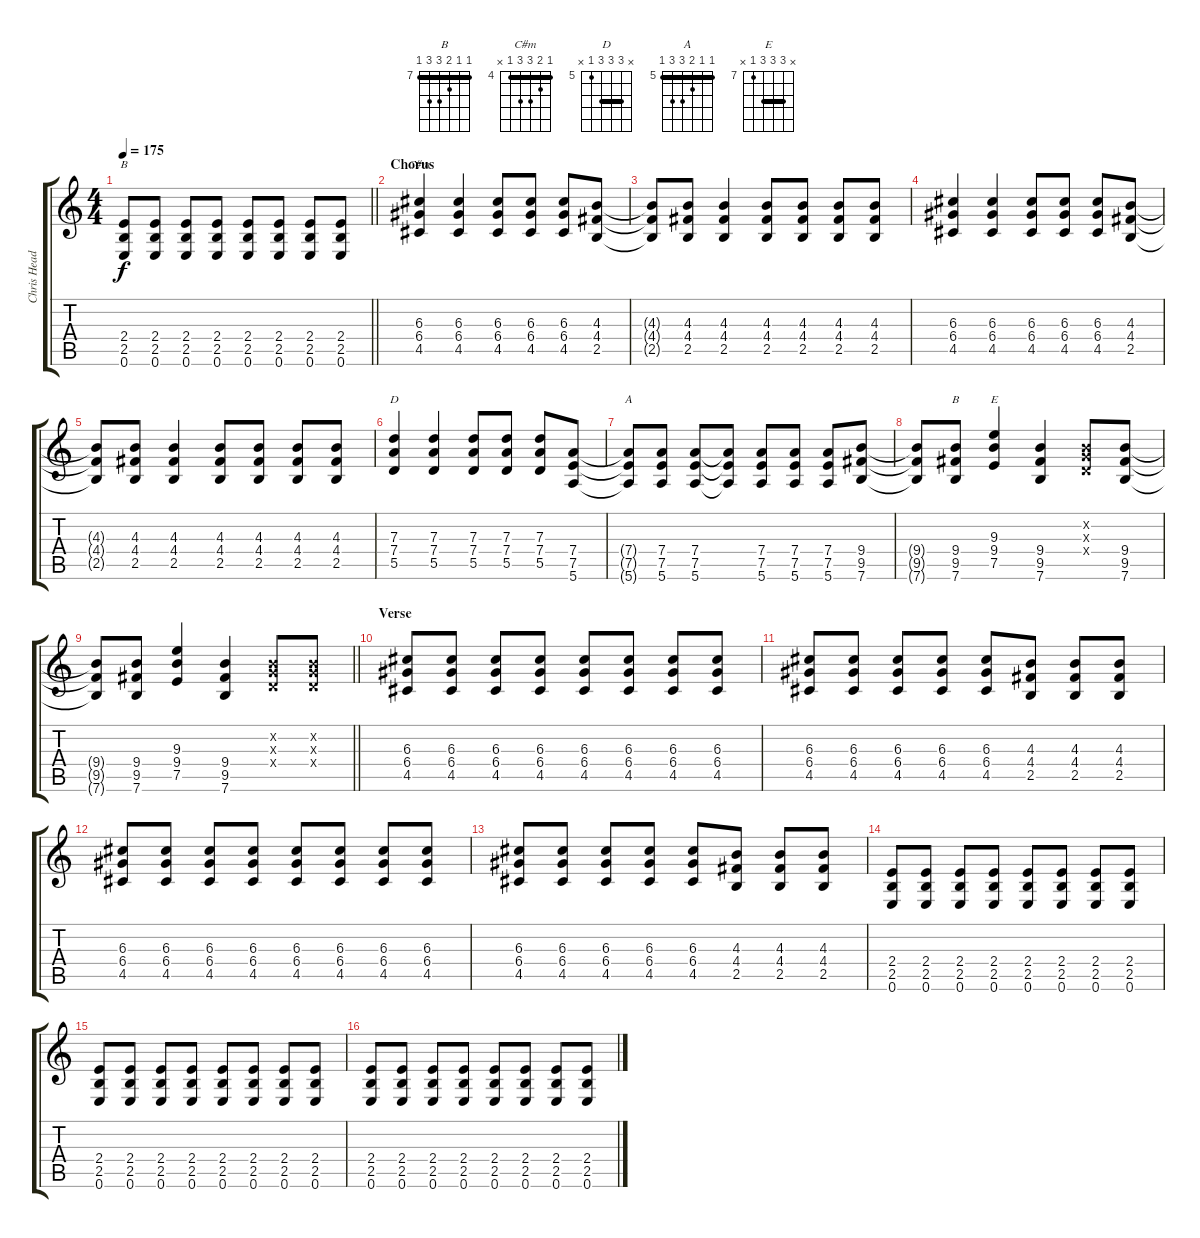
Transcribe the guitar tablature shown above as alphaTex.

\track ("Chris Head" "Chris Head") {instrument overdrivenguitar}
\staff {score tabs}
\tuning (E4 B3 G3 D3 A2 E2) {hide}
\chord ("B" x 4 4 4 2 x) {barre 4}
\chord ("C#m" 4 5 6 6 4 x) {firstfret 4 barre 4}
\chord ("D" x 7 7 7 5 x) {firstfret 5 barre 7}
\chord ("A" 5 5 6 7 7 5) {firstfret 5 barre 5}
\chord ("B" 7 7 8 9 9 7) {firstfret 7 barre 7}
\chord ("E" x 9 9 9 7 x) {firstfret 7 barre 9}
\ts (4 4)
\tempo 175
\clef g2
\barLineRight lightlight
\ks c
(2.4 2.5 0.6).8{ch "B" dy f} (2.4 2.5 0.6).8 (2.4 2.5 0.6).8 (2.4 2.5 0.6).8 (2.4 2.5 0.6).8 (2.4 2.5 0.6).8 (2.4 2.5 0.6).8 (2.4 2.5 0.6).8 |
\section ("" "Chorus")
(6.3 6.4 4.5).4{ch "C#m"} (6.3 6.4 4.5).4 (6.3 6.4 4.5).8 (6.3 6.4 4.5).8 (6.3 6.4 4.5).8 (4.3 4.4 2.5).8 |
(4.3{t} 4.4{t} 2.5{t}).8 (4.3 4.4 2.5).8 (4.3 4.4 2.5).4 (4.3 4.4 2.5).8 (4.3 4.4 2.5).8 (4.3 4.4 2.5).8 (4.3 4.4 2.5).8 |
(6.3 6.4 4.5).4 (6.3 6.4 4.5).4 (6.3 6.4 4.5).8 (6.3 6.4 4.5).8 (6.3 6.4 4.5).8 (4.3 4.4 2.5).8 |
(4.3{t} 4.4{t} 2.5{t}).8 (4.3 4.4 2.5).8 (4.3 4.4 2.5).4 (4.3 4.4 2.5).8 (4.3 4.4 2.5).8 (4.3 4.4 2.5).8 (4.3 4.4 2.5).8 |
(7.3 7.4 5.5).4{ch "D"} (7.3 7.4 5.5).4 (7.3 7.4 5.5).8 (7.3 7.4 5.5).8 (7.3 7.4 5.5).8 (7.4 7.5 5.6).8 |
(7.4{t} 7.5{t} 5.6{t}).8{ch "A"} (7.4 7.5 5.6).8 (7.4 7.5 5.6).8 (7.4{t} 7.5{t} 5.6{t}).8 (7.4 7.5 5.6).8 (7.4 7.5 5.6).8 (7.4 7.5 5.6).8 (9.4 9.5 7.6).8 |
(9.4{t} 9.5{t} 7.6{t}).8 (9.4 9.5 7.6).8{ch "B"} (9.3 9.4 7.5).4{ch "E"} (9.4 9.5 7.6).4 (0.2{x} 0.3{x} 0.4{x}).8 (9.4 9.5 7.6).8 |
\barLineRight lightlight
(9.4{t} 9.5{t} 7.6{t}).8 (9.4 9.5 7.6).8 (9.3 9.4 7.5).4 (9.4 9.5 7.6).4 (0.2{x} 0.3{x} 0.4{x}).8 (0.2{x} 0.3{x} 0.4{x}).8 |
\section ("" "Verse")
(6.3 6.4 4.5).8 (6.3 6.4 4.5).8 (6.3 6.4 4.5).8 (6.3 6.4 4.5).8 (6.3 6.4 4.5).8 (6.3 6.4 4.5).8 (6.3 6.4 4.5).8 (6.3 6.4 4.5).8 |
(6.3 6.4 4.5).8 (6.3 6.4 4.5).8 (6.3 6.4 4.5).8 (6.3 6.4 4.5).8 (6.3 6.4 4.5).8 (4.3 4.4 2.5).8 (4.3 4.4 2.5).8 (4.3 4.4 2.5).8 |
(6.3 6.4 4.5).8 (6.3 6.4 4.5).8 (6.3 6.4 4.5).8 (6.3 6.4 4.5).8 (6.3 6.4 4.5).8 (6.3 6.4 4.5).8 (6.3 6.4 4.5).8 (6.3 6.4 4.5).8 |
(6.3 6.4 4.5).8 (6.3 6.4 4.5).8 (6.3 6.4 4.5).8 (6.3 6.4 4.5).8 (6.3 6.4 4.5).8 (4.3 4.4 2.5).8 (4.3 4.4 2.5).8 (4.3 4.4 2.5).8 |
(2.4 2.5 0.6).8 (2.4 2.5 0.6).8 (2.4 2.5 0.6).8 (2.4 2.5 0.6).8 (2.4 2.5 0.6).8 (2.4 2.5 0.6).8 (2.4 2.5 0.6).8 (2.4 2.5 0.6).8 |
(2.4 2.5 0.6).8 (2.4 2.5 0.6).8 (2.4 2.5 0.6).8 (2.4 2.5 0.6).8 (2.4 2.5 0.6).8 (2.4 2.5 0.6).8 (2.4 2.5 0.6).8 (2.4 2.5 0.6).8 |
(2.4 2.5 0.6).8 (2.4 2.5 0.6).8 (2.4 2.5 0.6).8 (2.4 2.5 0.6).8 (2.4 2.5 0.6).8 (2.4 2.5 0.6).8 (2.4 2.5 0.6).8 (2.4 2.5 0.6).8
